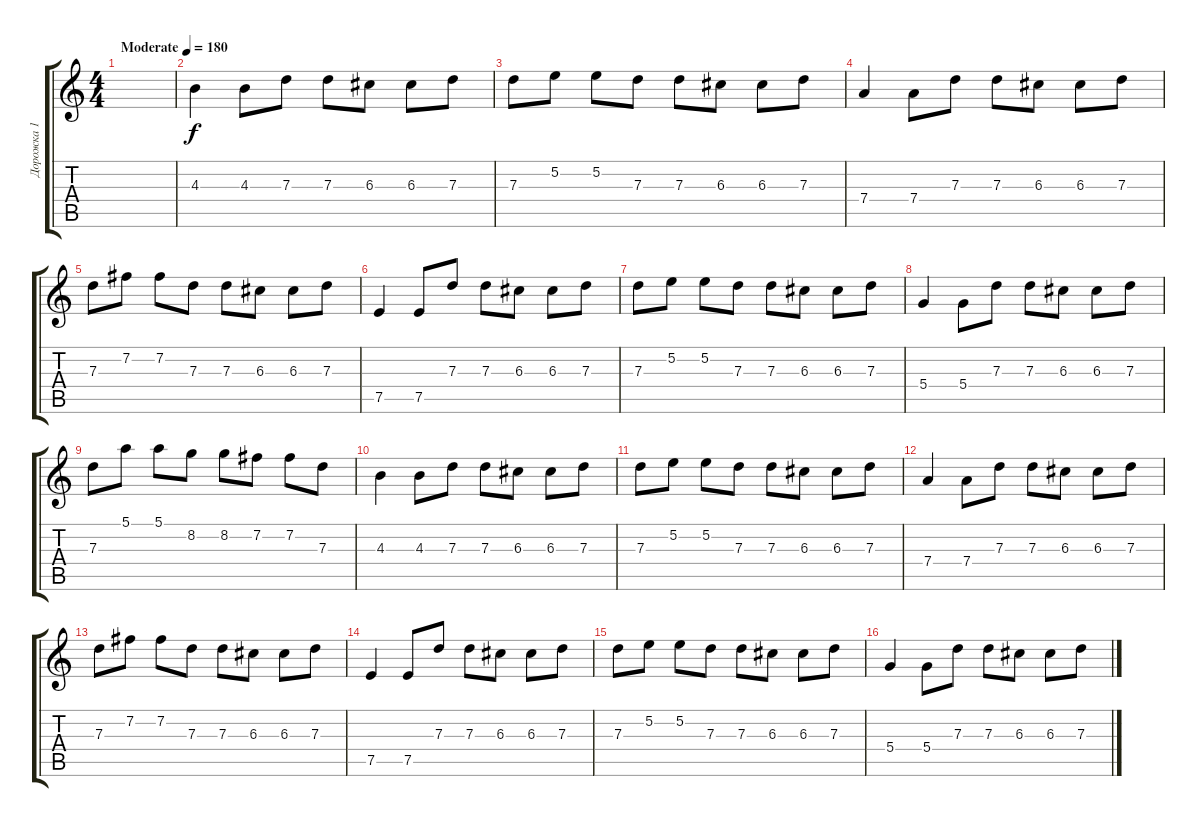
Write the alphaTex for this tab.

\track ("Дорожка 1" "Дорожка 1") {instrument distortionguitar}
\staff {score tabs}
\tuning (E4 B3 G3 D3 A2 E2) {hide}
\ts (4 4)
\tempo (180 "Moderate")
\clef g2
\ks c
|
4.3.4 4.3.8 7.3.8 7.3.8 6.3.8 6.3.8 7.3.8 |
7.3.8 5.2.8 5.2.8 7.3.8 7.3.8 6.3.8 6.3.8 7.3.8 |
7.4.4 7.4.8 7.3.8 7.3.8 6.3.8 6.3.8 7.3.8 |
7.3.8 7.2.8 7.2.8 7.3.8 7.3.8 6.3.8 6.3.8 7.3.8 |
7.5.4 7.5.8 7.3.8 7.3.8 6.3.8 6.3.8 7.3.8 |
7.3.8 5.2.8 5.2.8 7.3.8 7.3.8 6.3.8 6.3.8 7.3.8 |
5.4.4 5.4.8 7.3.8 7.3.8 6.3.8 6.3.8 7.3.8 |
7.3.8 5.1.8 5.1.8 8.2.8 8.2.8 7.2.8 7.2.8 7.3.8 |
4.3.4 4.3.8 7.3.8 7.3.8 6.3.8 6.3.8 7.3.8 |
7.3.8 5.2.8 5.2.8 7.3.8 7.3.8 6.3.8 6.3.8 7.3.8 |
7.4.4 7.4.8 7.3.8 7.3.8 6.3.8 6.3.8 7.3.8 |
7.3.8 7.2.8 7.2.8 7.3.8 7.3.8 6.3.8 6.3.8 7.3.8 |
7.5.4 7.5.8 7.3.8 7.3.8 6.3.8 6.3.8 7.3.8 |
7.3.8 5.2.8 5.2.8 7.3.8 7.3.8 6.3.8 6.3.8 7.3.8 |
5.4.4 5.4.8 7.3.8 7.3.8 6.3.8 6.3.8 7.3.8
